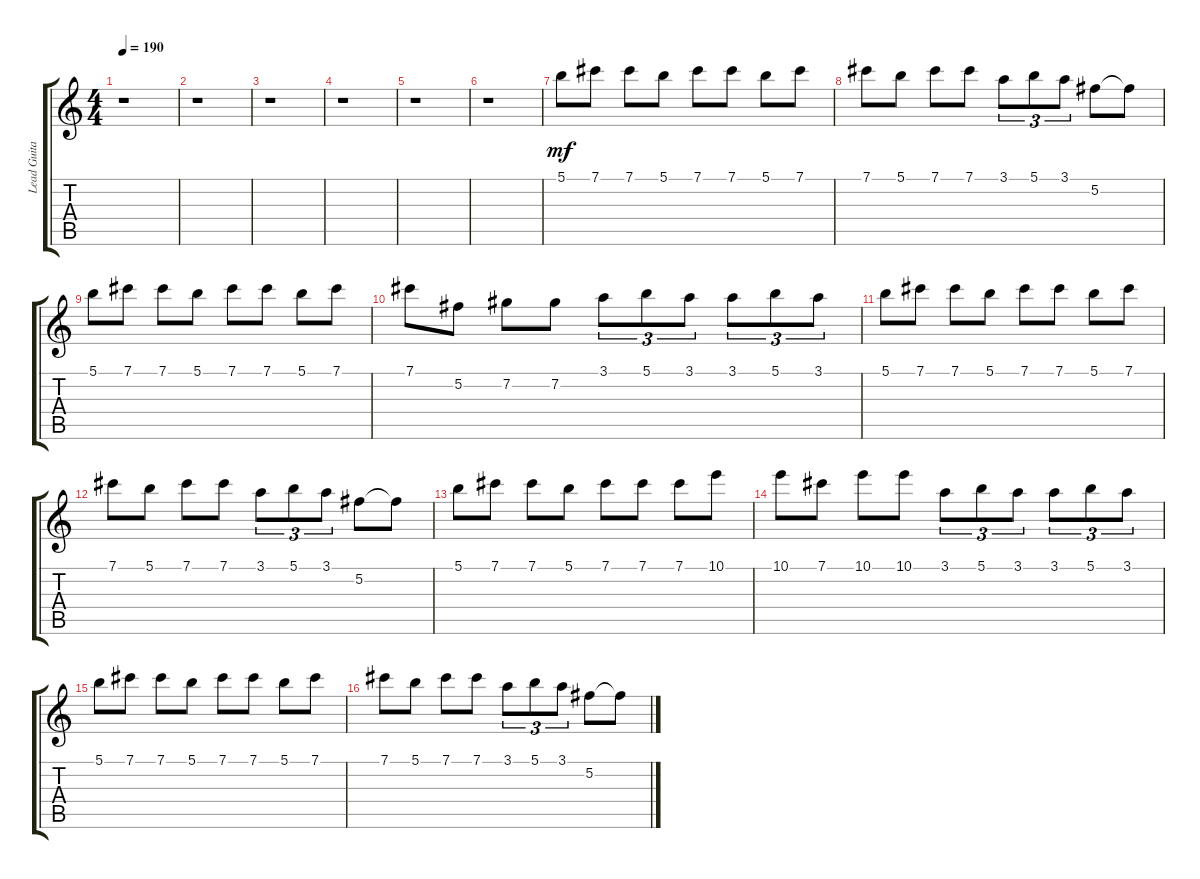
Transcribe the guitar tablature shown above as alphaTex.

\track ("Lead Guitar" "Lead Guita") {instrument distortionguitar}
\staff {score tabs}
\tuning (Gb4 Db4 Gb3 D3 A2 D2) {hide}
\ts (4 4)
\tempo 190
\clef g2
\ks c
r.1{dy mf} |
r.1 |
r.1 |
r.1 |
r.1 |
r.1 |
5.1.8 7.1.8 7.1.8 5.1.8 7.1.8 7.1.8 5.1.8 7.1.8 |
7.1.8 5.1.8 7.1.8 7.1.8 3.1.8{tu (3 2)} 5.1.8{tu (3 2)} 3.1.8{tu (3 2)} 5.2.8 5.2{t}.8 |
5.1.8 7.1.8 7.1.8 5.1.8 7.1.8 7.1.8 5.1.8 7.1.8 |
7.1.8 5.2.8 7.2.8 7.2.8 3.1.8{tu (3 2)} 5.1.8{tu (3 2)} 3.1.8{tu (3 2)} 3.1.8{tu (3 2)} 5.1.8{tu (3 2)} 3.1.8{tu (3 2)} |
5.1.8 7.1.8 7.1.8 5.1.8 7.1.8 7.1.8 5.1.8 7.1.8 |
7.1.8 5.1.8 7.1.8 7.1.8 3.1.8{tu (3 2)} 5.1.8{tu (3 2)} 3.1.8{tu (3 2)} 5.2.8 5.2{t}.8 |
5.1.8 7.1.8 7.1.8 5.1.8 7.1.8 7.1.8 7.1.8 10.1.8 |
10.1.8 7.1.8 10.1.8 10.1.8 3.1.8{tu (3 2)} 5.1.8{tu (3 2)} 3.1.8{tu (3 2)} 3.1.8{tu (3 2)} 5.1.8{tu (3 2)} 3.1.8{tu (3 2)} |
5.1.8 7.1.8 7.1.8 5.1.8 7.1.8 7.1.8 5.1.8 7.1.8 |
7.1.8 5.1.8 7.1.8 7.1.8 3.1.8{tu (3 2)} 5.1.8{tu (3 2)} 3.1.8{tu (3 2)} 5.2.8 5.2{t}.8
